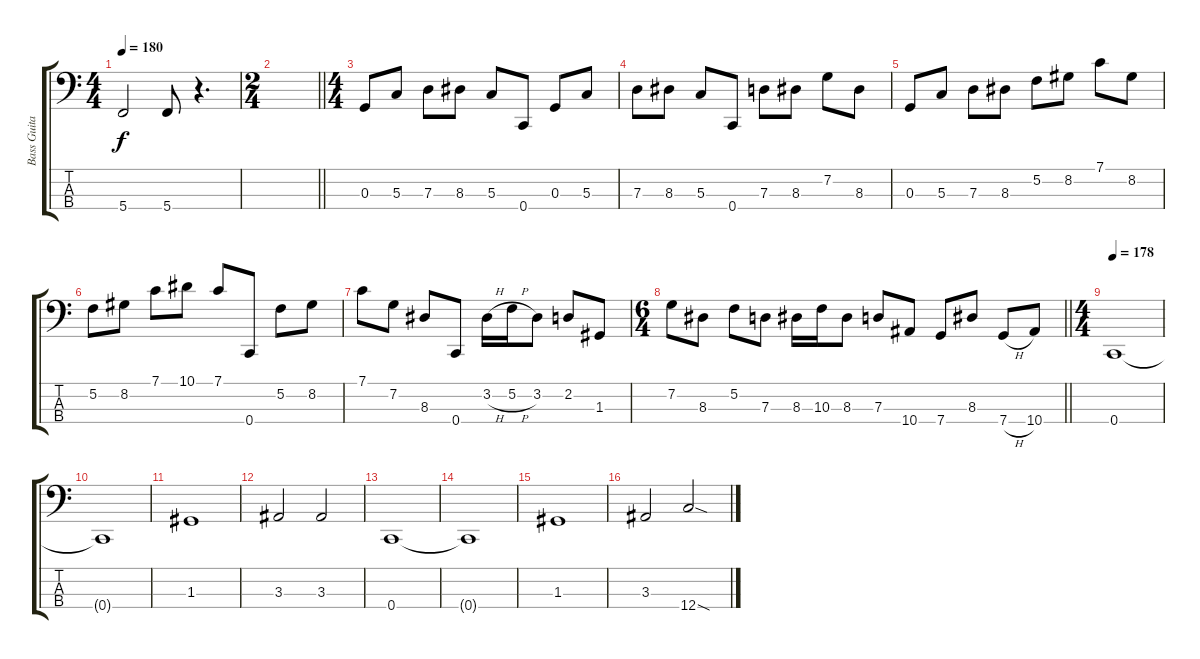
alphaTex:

\track ("Bass Guitar" "Bass Guita") {instrument electricbasspick}
\staff {score tabs}
\tuning (F2 C2 G1 C1) {hide}
\ts (4 4)
\tempo 180
\clef f4
\ks c
5.4{t}.2{dy f} 5.4.8 r.4{d} |
\ts (2 4)
\barLineRight lightlight
|
\ts (4 4)
0.3.8 5.3.8 7.3.8 8.3.8 5.3.8 0.4.8 0.3.8 5.3.8 |
7.3.8 8.3.8 5.3.8 0.4.8 7.3.8 8.3.8 7.2.8 8.3.8 |
0.3.8 5.3.8 7.3.8 8.3.8 5.2.8 8.2.8 7.1.8 8.2.8 |
5.2.8 8.2.8 7.1.8 10.1.8 7.1.8 0.4.8 5.2.8 8.2.8 |
7.1.8 7.2.8 8.3.8 0.4.8 3.2{h}.16 5.2{h}.16 3.2.8 2.2.8 1.3.8 |
\ts (6 4)
\barLineRight lightlight
7.2.8 8.3.8 5.2.8 7.3.8 8.3.16 10.3.16 8.3.8 7.3.8 10.4.8 7.4.8 8.3.8 7.4{h}.8 10.4.8 |
\ts (4 4)
\tempo 178
0.4.1 |
0.4{t}.1 |
1.3.1 |
3.3.2 3.3.2 |
0.4.1 |
0.4{t}.1 |
1.3.1 |
3.3.2 12.4{sod}.2
